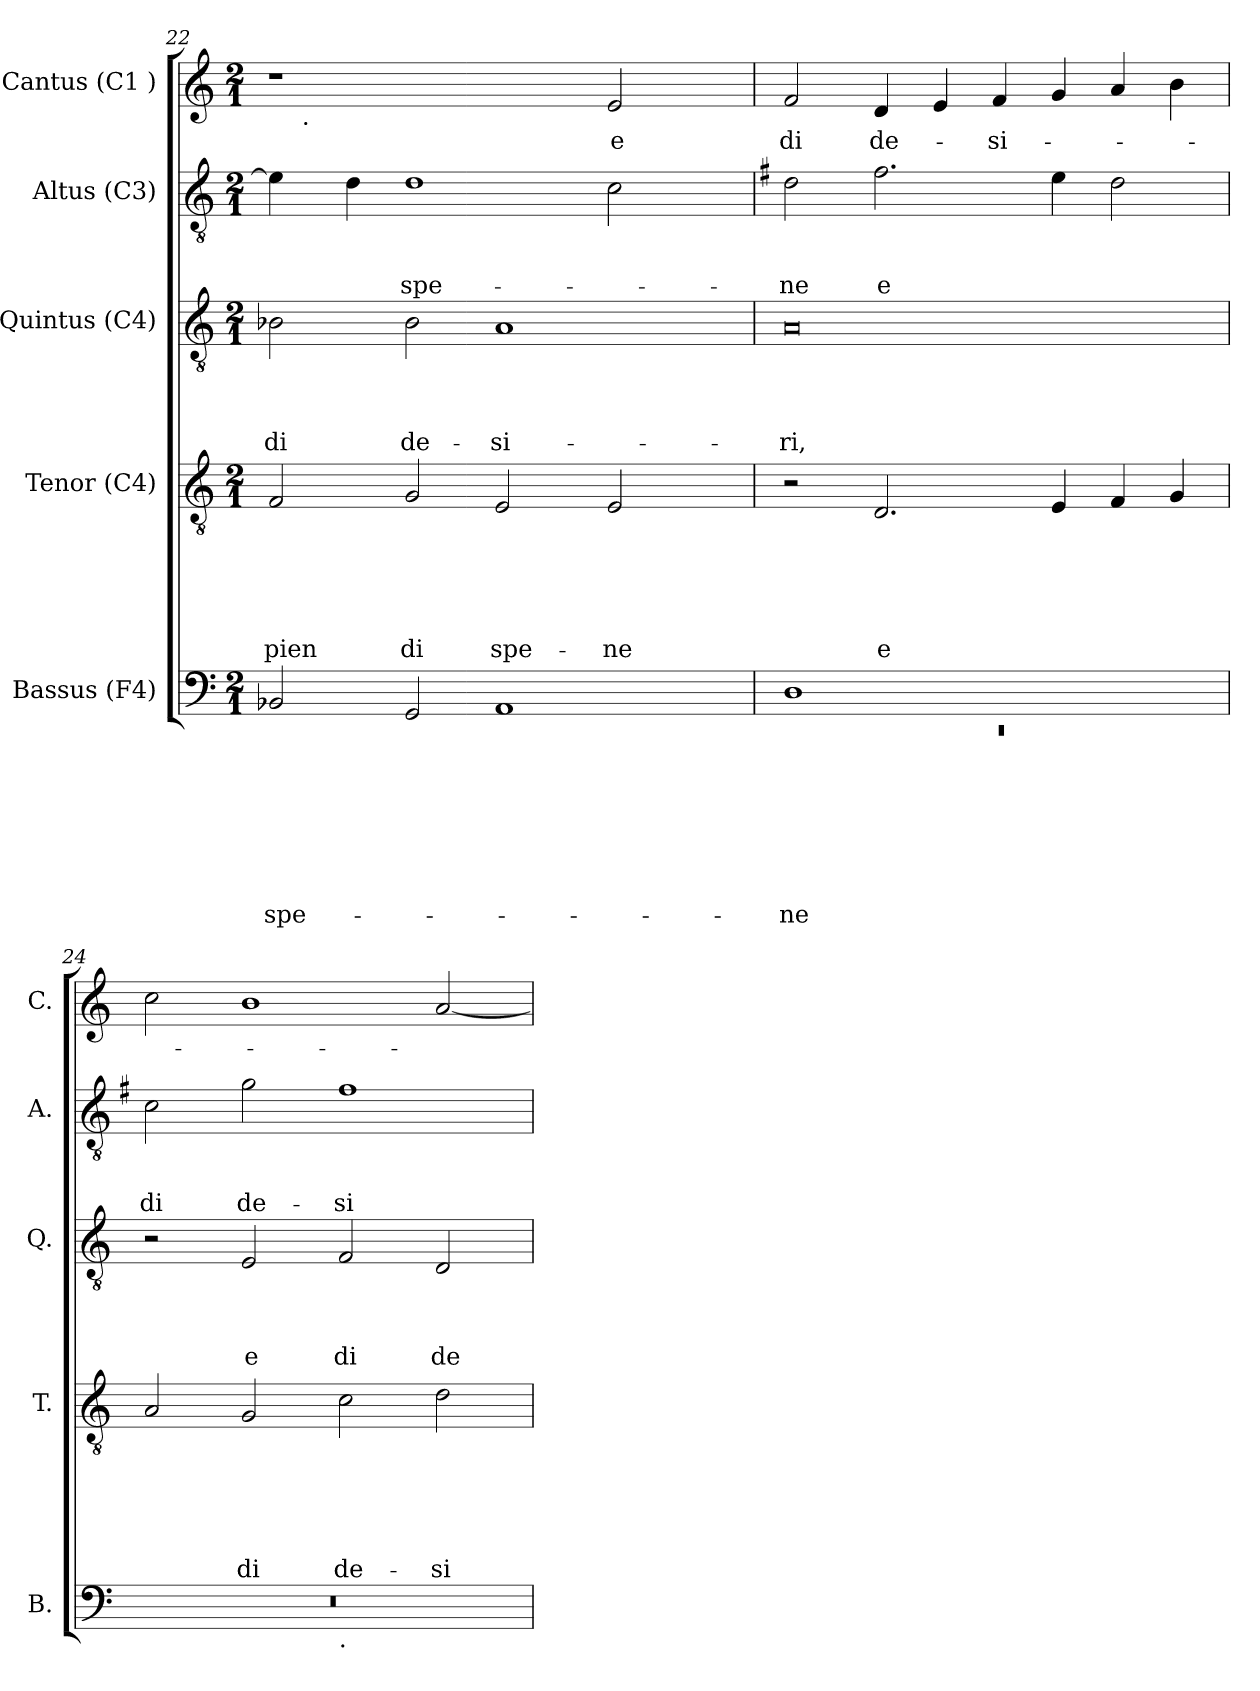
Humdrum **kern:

**kern	**text	**text	**text	**text	**text	**text	**text	**text	**kern	**text	**text	**text	**text	**text	**text	**kern	**text	**text	**text	**text	**kern	**text	**text	**text	**kern	**text
*part5	*part5	*part5	*part5	*part5	*part5	*part5	*part5	*part5	*part4	*part4	*part4	*part4	*part4	*part4	*part4	*part3	*part3	*part3	*part3	*part3	*part2	*part2	*part2	*part2	*part1	*part1
*staff5	*staff5	*staff5	*staff5	*staff5	*staff5	*staff5	*staff5	*staff5	*staff4	*staff4	*staff4	*staff4	*staff4	*staff4	*staff4	*staff3	*staff3	*staff3	*staff3	*staff3	*staff2	*staff2	*staff2	*staff2	*staff1	*staff1
*I"Bassus (F4)	*	*	*	*	*	*	*	*	*I"Tenor (C4)	*	*	*	*	*	*	*I"Quintus (C4)	*	*	*	*	*I"Altus (C3)	*	*	*	*I"Cantus (C1 )	*
*I'B.	*	*	*	*	*	*	*	*	*I'T.	*	*	*	*	*	*	*I'Q.	*	*	*	*	*I'A.	*	*	*	*I'C.	*
*clefF4	*	*	*	*	*	*	*	*	*clefGv2	*	*	*	*	*	*	*clefGv2	*	*	*	*	*clefGv2	*	*	*	*clefG2	*
*k[]	*	*	*	*	*	*	*	*	*k[]	*	*	*	*	*	*	*k[]	*	*	*	*	*k[]	*	*	*	*k[]	*
*C:	*	*	*	*	*	*	*	*	*C:	*	*	*	*	*	*	*C:	*	*	*	*	*C:	*	*	*	*C:	*
*M2/1	*	*	*	*	*	*	*	*	*M2/1	*	*	*	*	*	*	*M2/1	*	*	*	*	*M2/1	*	*	*	*M2/1	*
=22	=22	=22	=22	=22	=22	=22	=22	=22	=22	=22	=22	=22	=22	=22	=22	=22	=22	=22	=22	=22	=22	=22	=22	=22	=22	=22
!	!	!	!	!	!	!	!	!LO:LY:b	!	!	!	!	!	!	!LO:LY:b	!	!	!	!	!LO:LY:b	!	!	!	!	!	!
*	*	*	*	*	*	*	*	*	*	*	*	*	*	*	*	*	*	*	*	*	*	*	*	*	*^	*
2BB-X/	.	.	.	.	.	.	.	spe-	2F/	.	.	.	.	.	pien	2B-X\	.	.	.	di	4e\]	.	.	.	1r	16.ryy	.
!	!	!	!	!	!	!	!	!	!	!	!	!	!	!	!	!	!	!	!	!	!	!	!	!	!	!LO:TX:b:t=.	!
.	.	.	.	.	.	.	.	.	.	.	.	.	.	.	.	.	.	.	.	.	.	.	.	.	.	1ryy	.
.	.	.	.	.	.	.	.	.	.	.	.	.	.	.	.	.	.	.	.	.	4d\	.	.	.	.	.	.
!	!	!	!	!	!	!	!	!	!	!	!	!	!	!	!LO:LY:b	!	!	!	!	!LO:LY:b	!	!	!	!LO:LY:b	!	!	!
2GG/	.	.	.	.	.	.	.	.	2G/	.	.	.	.	.	di	2B-\	.	.	.	de-	1d	.	.	spe-	.	.	.
!	!	!	!	!	!	!	!	!	!	!	!	!	!	!	!LO:LY:b	!	!	!	!	!LO:LY:b	!	!	!	!	!	!	!
1AA	.	.	.	.	.	.	.	.	2E/	.	.	.	.	.	spe-	1A	.	.	.	-si-	.	.	.	.	2ryy	.	.
.	.	.	.	.	.	.	.	.	.	.	.	.	.	.	.	.	.	.	.	.	.	.	.	.	.	2ryy	.
!	!	!	!	!	!	!	!	!	!	!	!	!	!	!	!LO:LY:b	!	!	!	!	!	!	!	!	!	!	!	!LO:LY:b
.	.	.	.	.	.	.	.	.	2E/	.	.	.	.	.	-ne	.	.	.	.	.	2c\	.	.	.	2e/	.	e
.	.	.	.	.	.	.	.	.	.	.	.	.	.	.	.	.	.	.	.	.	.	.	.	.	.	4ryy	.
.	.	.	.	.	.	.	.	.	.	.	.	.	.	.	.	.	.	.	.	.	.	.	.	.	.	8ryy	.
.	.	.	.	.	.	.	.	.	.	.	.	.	.	.	.	.	.	.	.	.	.	.	.	.	.	32ryy	.
*	*	*	*	*	*	*	*	*	*	*	*	*	*	*	*	*	*	*	*	*	*	*	*	*	*v	*v	*
=23	=23	=23	=23	=23	=23	=23	=23	=23	=23	=23	=23	=23	=23	=23	=23	=23	=23	=23	=23	=23	=23	=23	=23	=23	=23	=23
*	*	*	*	*	*	*	*	*	*	*	*	*	*	*	*	*	*	*	*	*	*k[f#]	*	*	*	*	*
*	*	*	*	*	*	*	*	*	*	*	*	*	*	*	*	*	*	*	*	*	*G:	*	*	*	*	*
*^	*	*	*	*	*	*	*	*	*	*	*	*	*	*	*	*	*	*	*	*	*	*	*	*	*^	*
!	!LO:N:vis=1	!	!	!	!	!	!	!	!LO:LY:b	!	!	!	!	!	!	!	!	!	!	!	!LO:LY:b	!	!	!	!LO:LY:b	!	!	!LO:LY:b
*	*	*	*	*	*	*	*	*	*	*	*	*	*	*	*	*	*	*	*	*	*	*	*	*	*	*v	*v	*
1D	0rEE	.	.	.	.	.	.	.	-ne	2r	.	.	.	.	.	.	0A	.	.	.	-ri,	2d\	.	.	-ne	2f/	di
!	!	!	!	!	!	!	!	!	!	!	!	!	!	!	!	!LO:LY:b:rj	!	!	!	!	!	!	!	!	!LO:LY:b:rj	!	!LO:LY:b
.	.	.	.	.	.	.	.	.	.	2.D/	.	.	.	.	.	e	.	.	.	.	.	2.f#\	.	.	e	4d/	de-
.	.	.	.	.	.	.	.	.	.	.	.	.	.	.	.	.	.	.	.	.	.	.	.	.	.	4e/	.
!	!	!	!	!	!	!	!	!	!	!	!	!	!	!	!	!	!	!	!	!	!	!	!	!	!	!	!LO:LY:b
1ryy	.	.	.	.	.	.	.	.	.	.	.	.	.	.	.	.	.	.	.	.	.	.	.	.	.	4f/	-si-
.	.	.	.	.	.	.	.	.	.	4E/	.	.	.	.	.	.	.	.	.	.	.	4e\	.	.	.	4g/	.
.	.	.	.	.	.	.	.	.	.	4F/	.	.	.	.	.	.	.	.	.	.	.	2d\	.	.	.	4a/	.
.	.	.	.	.	.	.	.	.	.	4G/	.	.	.	.	.	.	.	.	.	.	.	.	.	.	.	4b\	.
=24	=24	=24	=24	=24	=24	=24	=24	=24	=24	=24	=24	=24	=24	=24	=24	=24	=24	=24	=24	=24	=24	=24	=24	=24	=24	=24	=24
!	!	!	!	!	!	!	!	!	!	!	!	!	!	!	!	!	!	!	!	!	!	!	!	!	!LO:LY:b	!	!
0r	1ryy	.	.	.	.	.	.	.	.	2A/	.	.	.	.	.	.	2r	.	.	.	.	2c\	.	.	di	2cc\	.
!	!	!	!	!	!	!	!	!	!	!	!	!	!	!	!	!LO:LY:b	!	!	!	!	!LO:LY:b	!	!	!	!LO:LY:b	!	!
.	.	.	.	.	.	.	.	.	.	2G/	.	.	.	.	.	di	2E/	.	.	.	e	2g\	.	.	de-	1b	.
!	!LO:TX:b:t=.	!	!	!	!	!	!	!	!	!	!	!	!	!	!	!	!	!	!	!	!	!	!	!	!	!	!
!	!	!	!	!	!	!	!	!	!	!	!	!	!	!	!	!LO:LY:b	!	!	!	!	!LO:LY:b	!	!	!	!LO:LY:b	!	!
.	1ryy	.	.	.	.	.	.	.	.	2c\	.	.	.	.	.	de-	2F/	.	.	.	di	1f#	.	.	-si-	.	.
!	!	!	!	!	!	!	!	!	!	!	!	!	!	!	!	!LO:LY:b	!	!	!	!	!LO:LY:b	!	!	!	!	!	!
.	.	.	.	.	.	.	.	.	.	2d\	.	.	.	.	.	-si-	2D/	.	.	.	de-	.	.	.	.	[>2a/	.
*v	*v	*	*	*	*	*	*	*	*	*	*	*	*	*	*	*	*	*	*	*	*	*	*	*	*	*	*
=	=	=	=	=	=	=	=	=	=	=	=	=	=	=	=	=	=	=	=	=	=	=	=	=	=	=
*-	*-	*-	*-	*-	*-	*-	*-	*-	*-	*-	*-	*-	*-	*-	*-	*-	*-	*-	*-	*-	*-	*-	*-	*-	*-	*-
